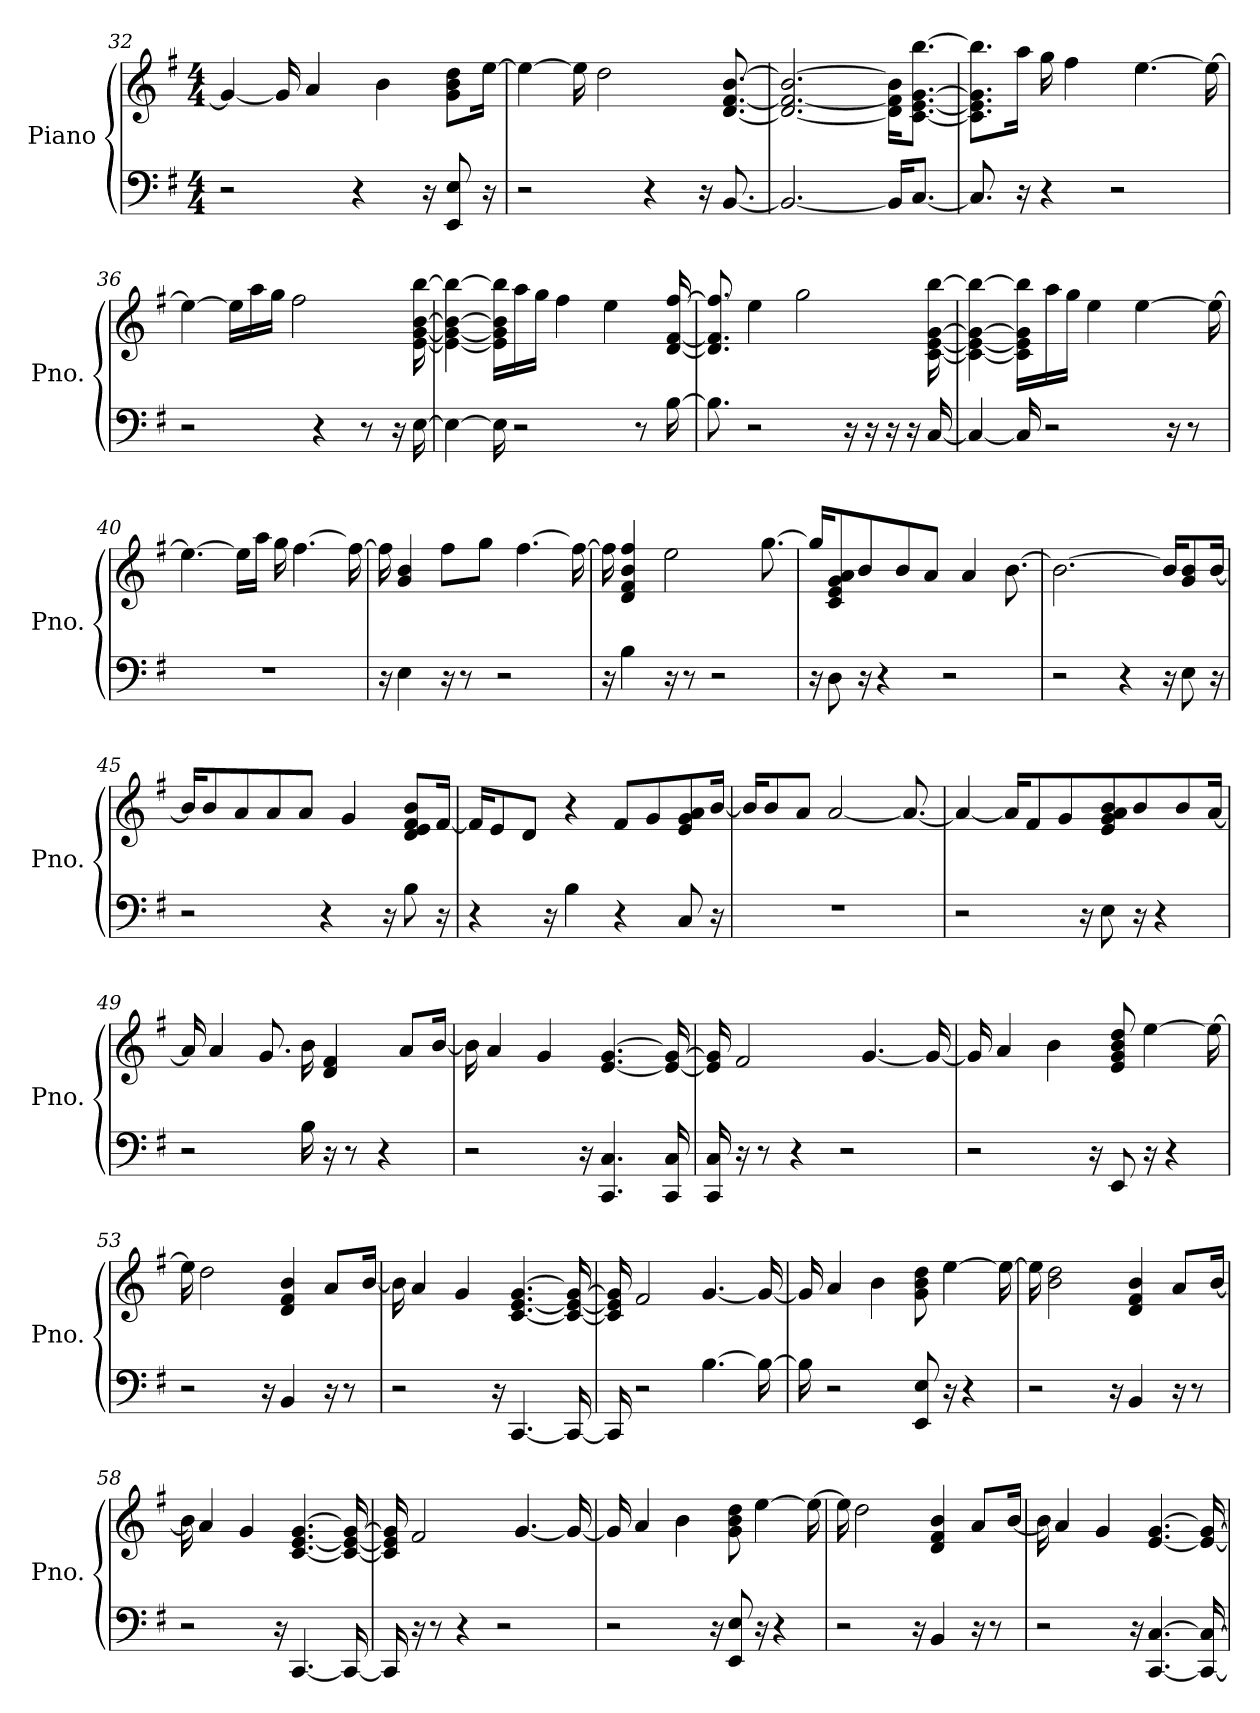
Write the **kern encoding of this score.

**kern	**kern
*part1	*part1
*staff2	*staff1
*I"Piano	*
*I'Pno.	*
!!LO:PB:g=z
*clefF4	*clefG2
*k[f#]	*k[f#]
*M4/4	*M4/4
=32	=32
2r	4g/_
.	16g/]
.	4a/
4r	.
.	4b\
16r	.
8EE/ 8E/	8g\ 8b\ 8dd\L
16r	[16ee\Jk
=33	=33
2r	4ee\_
.	16ee\]
.	2dd\
4r	.
16r	.
[8.BB/	[8.d/ [8.f#/ [8.b/
=34	=34
2.BB/_	2.d/_ 2.f#/_ 2.b/_
16BB/KL]	16d\] 16f#\] 16b\]KL
[8.C/J	[8.c\ [8.e\ [8.g\ [8.bb\J
=35	=35
8.C/]	8.c\] 8.e\] 8.g\] 8.bb\]L
16r	16aa\Jk
4r	16gg\
.	4ff#\
2r	.
.	[4.ee\
.	16ee\_
=36	=36
2r	4ee\_
.	16ee\LL]
.	16aa\
.	16gg\JJ
.	2ff#\
4r	.
8r	.
16r	.
[16E\	[16e\ [16g\ [16b\ [16bb\
!!LO:LB:g=z
=37	=37
4E\_	4e\_ 4g\_ 4b\_ 4bb\_
16E\]	16e\] 16g\] 16b\] 16bb\]LL
2r	16aa\
.	16gg\JJ
.	4ff#\
.	4ee\
8r	.
[16B\	[16d/ [16f#/ [16ff#/
=38	=38
8.B\]	8.d/] 8.f#/] 8.ff#/]
2r	4ee\
.	2gg\
16r	.
16r	.
16r	.
16r	.
[16C/	[16c\ [16e\ [16g\ [16bb\
=39	=39
4C/_	4c\_ 4e\_ 4g\_ 4bb\_
16C/]	16c\] 16e\] 16g\] 16bb\]LL
2r	16aa\
.	16gg\JJ
.	4ee\
.	[4ee\
16r	.
8r	.
.	16ee\_
=40	=40
1r	4.ee\_
.	16ee\LL]
.	16aa\JJ
.	16gg\
.	[4.ff#\
.	16ff#\_
=41	=41
16r	16ff#\]
4E\	4g/ 4b/
16r	8ff#\L
8r	.
.	8gg\J
2r	.
.	[4.ff#\
.	16ff#\_
!!LO:LB:g=z
=42	=42
16r	16ff#\]
4B\	4d/ 4f#/ 4b/ 4ff#/
16r	2ee\
8r	.
2r	.
.	[8.gg\
=43	=43
16r	16gg/KL]
8D\	8c/ 8e/ 8g/ 8a/
16r	8b/
4r	.
.	8b/
.	8a/J
2r	.
.	4a/
.	[8.b\
=44	=44
2r	2.b\_
4r	.
16r	16b/KL]
8E\	8g/ 8b/
16r	[16b/Jk
=45	=45
2r	16b/KL]
.	8b/
.	8a/
.	8a/
.	8a/J
4r	.
.	4g/
16r	.
8B\	8d/ 8e/ 8f#/ 8b/L
16r	[16f#/Jk
=46	=46
4r	16f#/KL]
.	8e/
.	8d/J
16r	.
4B\	4r
4r	8f#/L
.	8g/
8C/	8e/ 8g/ 8a/
16r	[16b/Jk
!!LO:LB:g=z
=47	=47
1r	16b/KL]
.	8b/
.	8a/J
.	[2a/
.	8.a/_
=48	=48
2r	4a/_
.	16a/KL]
.	8f#/
.	8g/
16r	.
8E\	8e/ 8g/ 8a/ 8b/
16r	8b/
4r	.
.	8b/
.	[16a/Jk
=49	=49
2r	16a/]
.	4a/
.	8.g/
16B\	16b\
16r	4d/ 4f#/
8r	.
4r	.
.	8a/L
.	[16b/Jk
=50	=50
2r	16b\]
.	4a/
.	4g/
16r	.
4.CC/ 4.C/	[4.e/ [4.g/
16CC/ 16C/	16e/_ 16g/_
=51	=51
16CC/ 16C/	16e/] 16g/]
16r	2f#/
8r	.
4r	.
2r	.
.	[4.g/
.	16g/_
!!LO:LB:g=z
=52	=52
2r	16g/]
.	4a/
.	4b\
16r	.
8EE/	8e/ 8g/ 8b/ 8dd/
16r	[4ee\
4r	.
.	16ee\_
=53	=53
2r	16ee\]
.	2dd\
16r	.
4BB/	4d/ 4f#/ 4b/
16r	8a/L
8r	.
.	[16b/Jk
=54	=54
2r	16b\]
.	4a/
.	4g/
16r	.
[4.CC/	[4.c/ [4.e/ [4.g/
16CC/_	16c/_ 16e/_ 16g/_
=55	=55
16CC/]	16c/] 16e/] 16g/]
2r	2f#/
[4.B\	[4.g/
16B\_	16g/_
=56	=56
16B\]	16g/]
2r	4a/
.	4b\
8EE/ 8E/	8g\ 8b\ 8dd\
16r	[4ee\
4r	.
.	16ee\_
=57	=57
2r	16ee\]
.	2b\ 2dd\
16r	.
4BB/	4d/ 4f#/ 4b/
16r	8a/L
8r	.
.	[16b/Jk
!!LO:LB:g=z
=58	=58
2r	16b\]
.	4a/
.	4g/
16r	.
[4.CC/	[4.c/ [4.e/ [4.g/
16CC/_	16c/_ 16e/_ 16g/_
=59	=59
16CC/]	16c/] 16e/] 16g/]
16r	2f#/
8r	.
4r	.
2r	.
.	[4.g/
.	16g/_
=60	=60
2r	16g/]
.	4a/
.	4b\
16r	.
8EE/ 8E/	8g\ 8b\ 8dd\
16r	[4ee\
4r	.
.	16ee\_
=61	=61
2r	16ee\]
.	2dd\
16r	.
4BB/	4d/ 4f#/ 4b/
16r	8a/L
8r	.
.	[16b/Jk
=62	=62
2r	16b\]
.	4a/
.	4g/
16r	.
[4.CC/ [4.C/	[4.e/ [4.g/
16CC/_ 16C/_	16e/_ 16g/_
=	=
*-	*-
